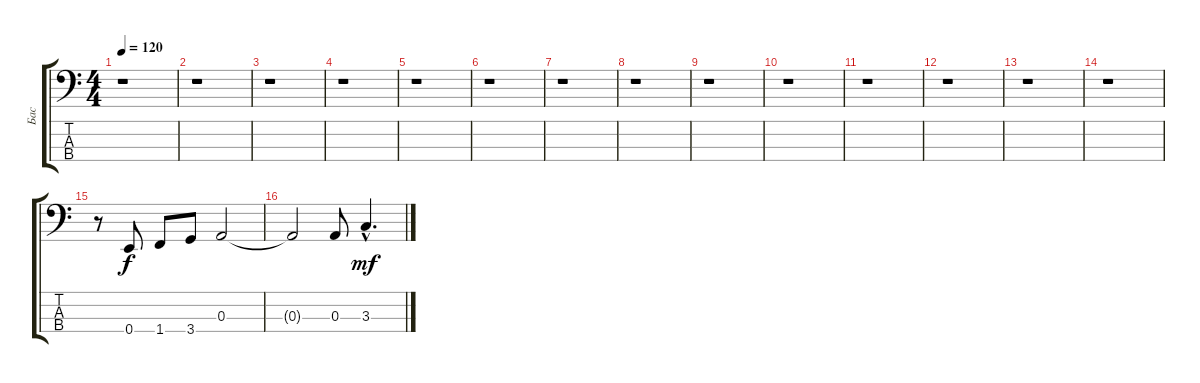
\track ("Бас" "Бас") {instrument electricbassfinger}
\staff {score tabs}
\tuning (G2 D2 A1 E1) {hide}
\ts (4 4)
\tempo 120
\clef f4
\ks c
r.1{dy f} |
r.1 |
r.1 |
r.1 |
r.1 |
r.1 |
r.1 |
r.1 |
r.1 |
r.1 |
r.1 |
r.1 |
r.1 |
r.1 |
r.8 0.4.8 1.4.8 3.4.8 0.3.2 |
0.3{t}.2 0.3.8 3.3{hac}.4{d dy mf}
